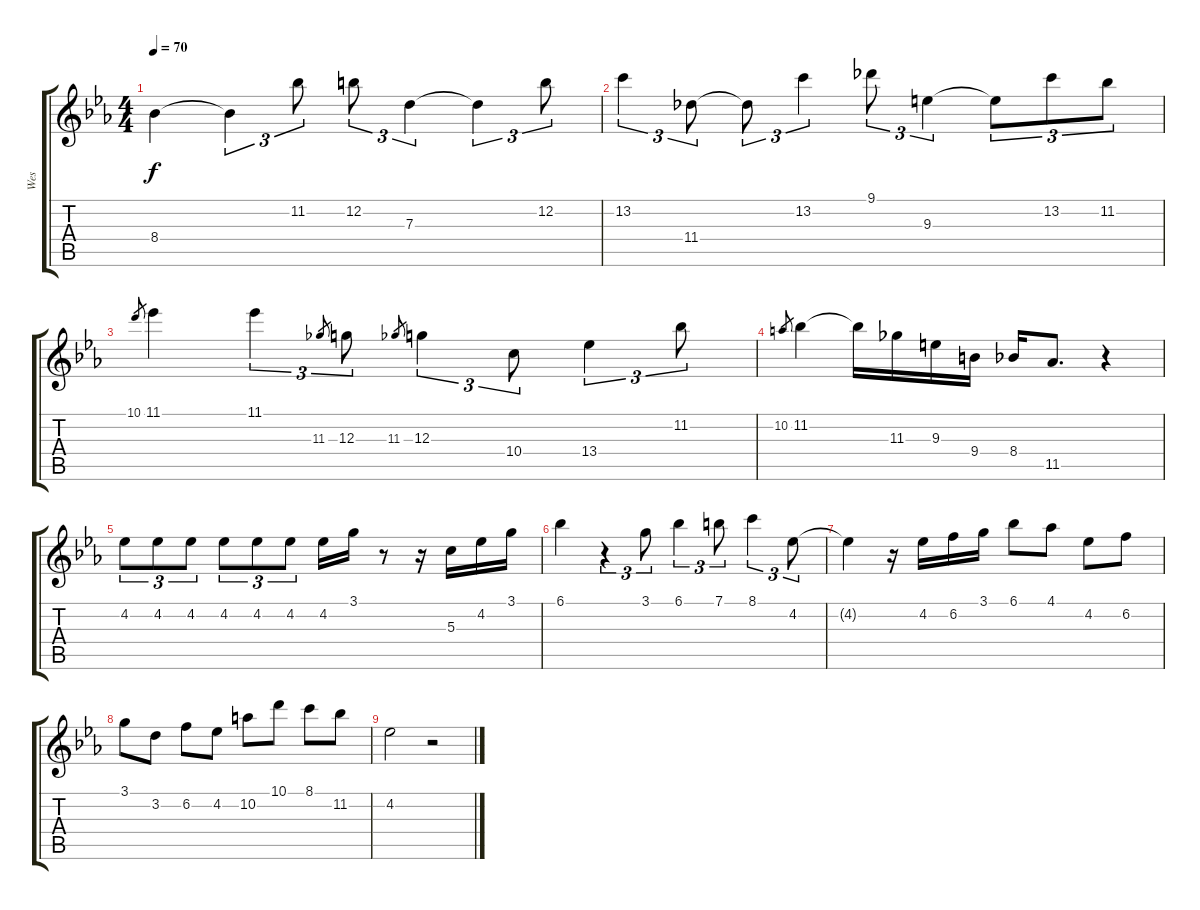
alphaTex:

\track ("Wes" "Wes") {instrument electricguitarjazz}
\staff {score tabs}
\tuning (E4 B3 G3 D3 A2 E2) {hide}
\ts (4 4)
\tempo 70
\clef g2
\ks eb
8.4.4{dy f} 8.4{t}.4{tu (3 2)} 11.2.8{tu (3 2)} 12.2.8{tu (3 2)} 7.3.4{tu (3 2)} 7.3{t}.4{tu (3 2)} 12.2.8{tu (3 2)} |
13.2.4{tu (3 2)} 11.4.8{tu (3 2)} 11.4{t}.8{tu (3 2)} 13.2.4{tu (3 2)} 9.1.8{tu (3 2)} 9.3.4{tu (3 2)} 9.3{t}.8{tu (3 2)} 13.2.8{tu (3 2)} 11.2.8{tu (3 2)} |
10.1.8{gr} 11.1.4 11.1.4{tu (3 2)} 11.3.8{gr} 12.3.8{tu (3 2)} 11.3.8{gr} 12.3.4{tu (3 2)} 10.4.8{tu (3 2)} 13.4.4{tu (3 2)} 11.2.8{tu (3 2)} |
10.2.8{gr} 11.2.4 11.2{t}.16 11.3.16 9.3.16 9.4.16 8.4.16 11.5.8{d} r.4 |
4.2.8{tu (3 2)} 4.2.8{tu (3 2)} 4.2.8{tu (3 2)} 4.2.8{tu (3 2)} 4.2.8{tu (3 2)} 4.2.8{tu (3 2)} 4.2.16 3.1.16 r.8 r.16 5.3.16 4.2.16 3.1.16 |
6.1.4 r.4{tu (3 2)} 3.1.8{tu (3 2)} 6.1.4{tu (3 2)} 7.1.8{tu (3 2)} 8.1.4{tu (3 2)} 4.2.8{tu (3 2)} |
4.2{t}.4 r.16 4.2.16 6.2.16 3.1.16 6.1.8 4.1.8 4.2.8 6.2.8 |
3.1.8 3.2.8 6.2.8 4.2.8 10.2.8 10.1.8 8.1.8 11.2.8 |
4.2.2 r.2
